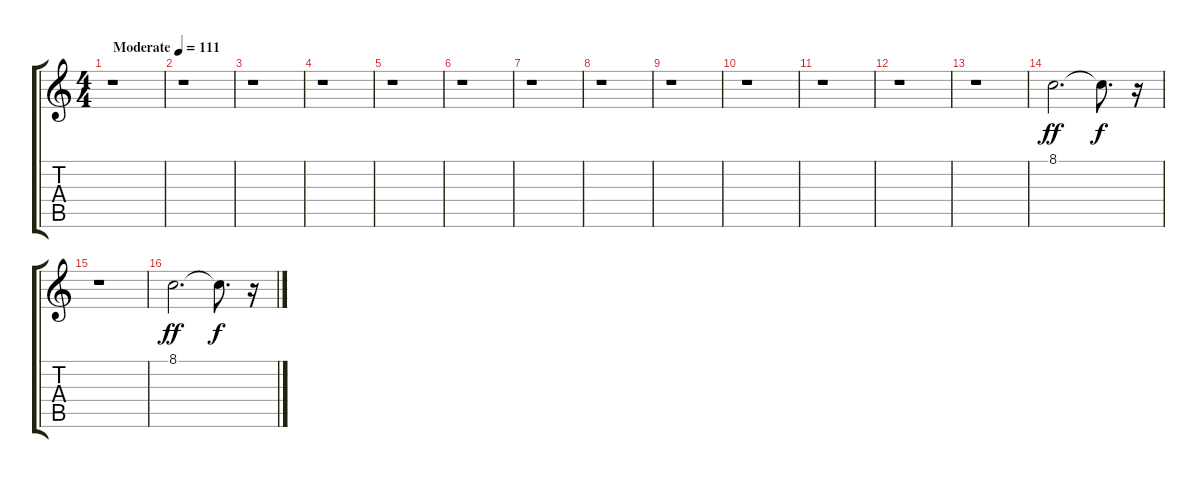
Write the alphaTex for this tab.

\track "" {instrument synthstrings1}
\staff {score tabs}
\tuning (E4 B3 G3 D3 A2 E2) {hide}
\ts (4 4)
\tempo (111 "Moderate")
\clef g2
\ks c
r.1{dy ff instrument synthstrings1} |
r.1 |
r.1 |
r.1 |
r.1 |
r.1 |
r.1 |
r.1 |
r.1 |
r.1 |
r.1 |
r.1 |
r.1 |
8.1.2{d} 8.1{t}.8{d dy f} r.16 |
r.1 |
8.1.2{d dy ff} 8.1{t}.8{d dy f} r.16
